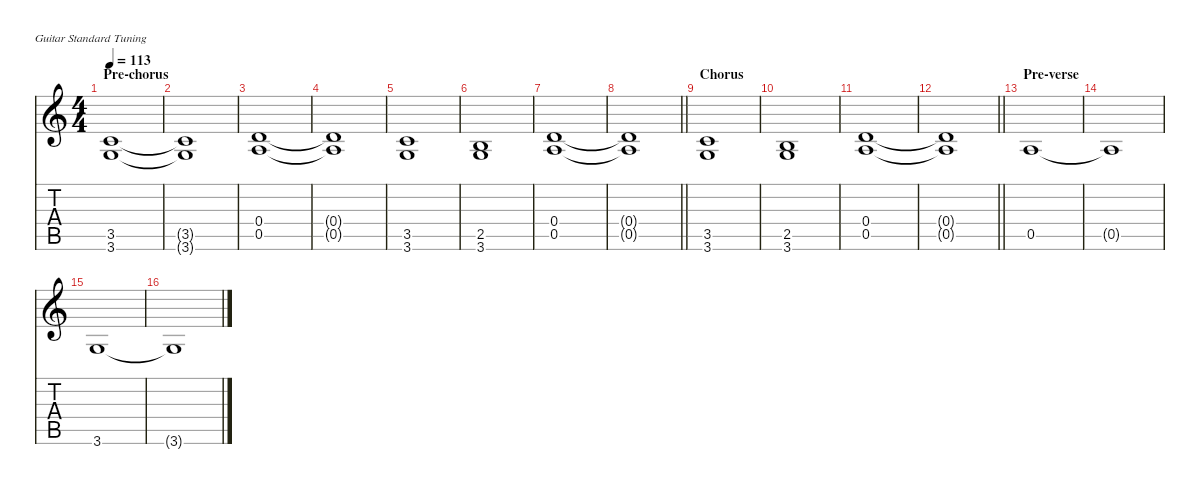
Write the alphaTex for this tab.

\defaultSystemsLayout 4
\hideDynamics
\bracketExtendMode nobrackets
\singleTrackTrackNamePolicy hidden
\multiTrackTrackNamePolicy hidden
\firstSystemTrackNameMode fullname
\firstSystemTrackNameOrientation horizontal
\otherSystemsTrackNameOrientation horizontal
\track ("Guitar (harm. dist.)" "dist.guit.") {instrument distortionguitar}
\staff {score tabs}
\tuning (E4 B3 G3 D3 A2 E2)
\ts (4 4)
\section ("" "Pre-chorus")
\tempo 113
\clef g2
\ks c
(3.5 3.6).1{dy ff beam Up} |
(3.5{t} 3.6{t}).1{dy f beam Up} |
(0.4 0.5).1{dy ff beam Up} |
(0.4{t} 0.5{t}).1{dy f beam Up} |
(3.5 3.6).1{dy ff beam Up} |
(2.5 3.6).1{beam Up} |
(0.4 0.5).1{beam Up} |
\barLineRight lightlight
(0.4{t} 0.5{t}).1{dy f beam Up} |
\section ("" "Chorus")
(3.5 3.6).1{dy ff beam Up} |
(2.5 3.6).1{beam Up} |
(0.4 0.5).1{beam Up} |
\barLineRight lightlight
(0.4{t} 0.5{t}).1{dy f beam Up} |
\section ("" "Pre-verse")
0.5.1{dy ff beam Up} |
0.5{t}.1{dy f beam Up} |
3.6.1{dy ff beam Up} |
3.6{t}.1{dy f beam Up}
